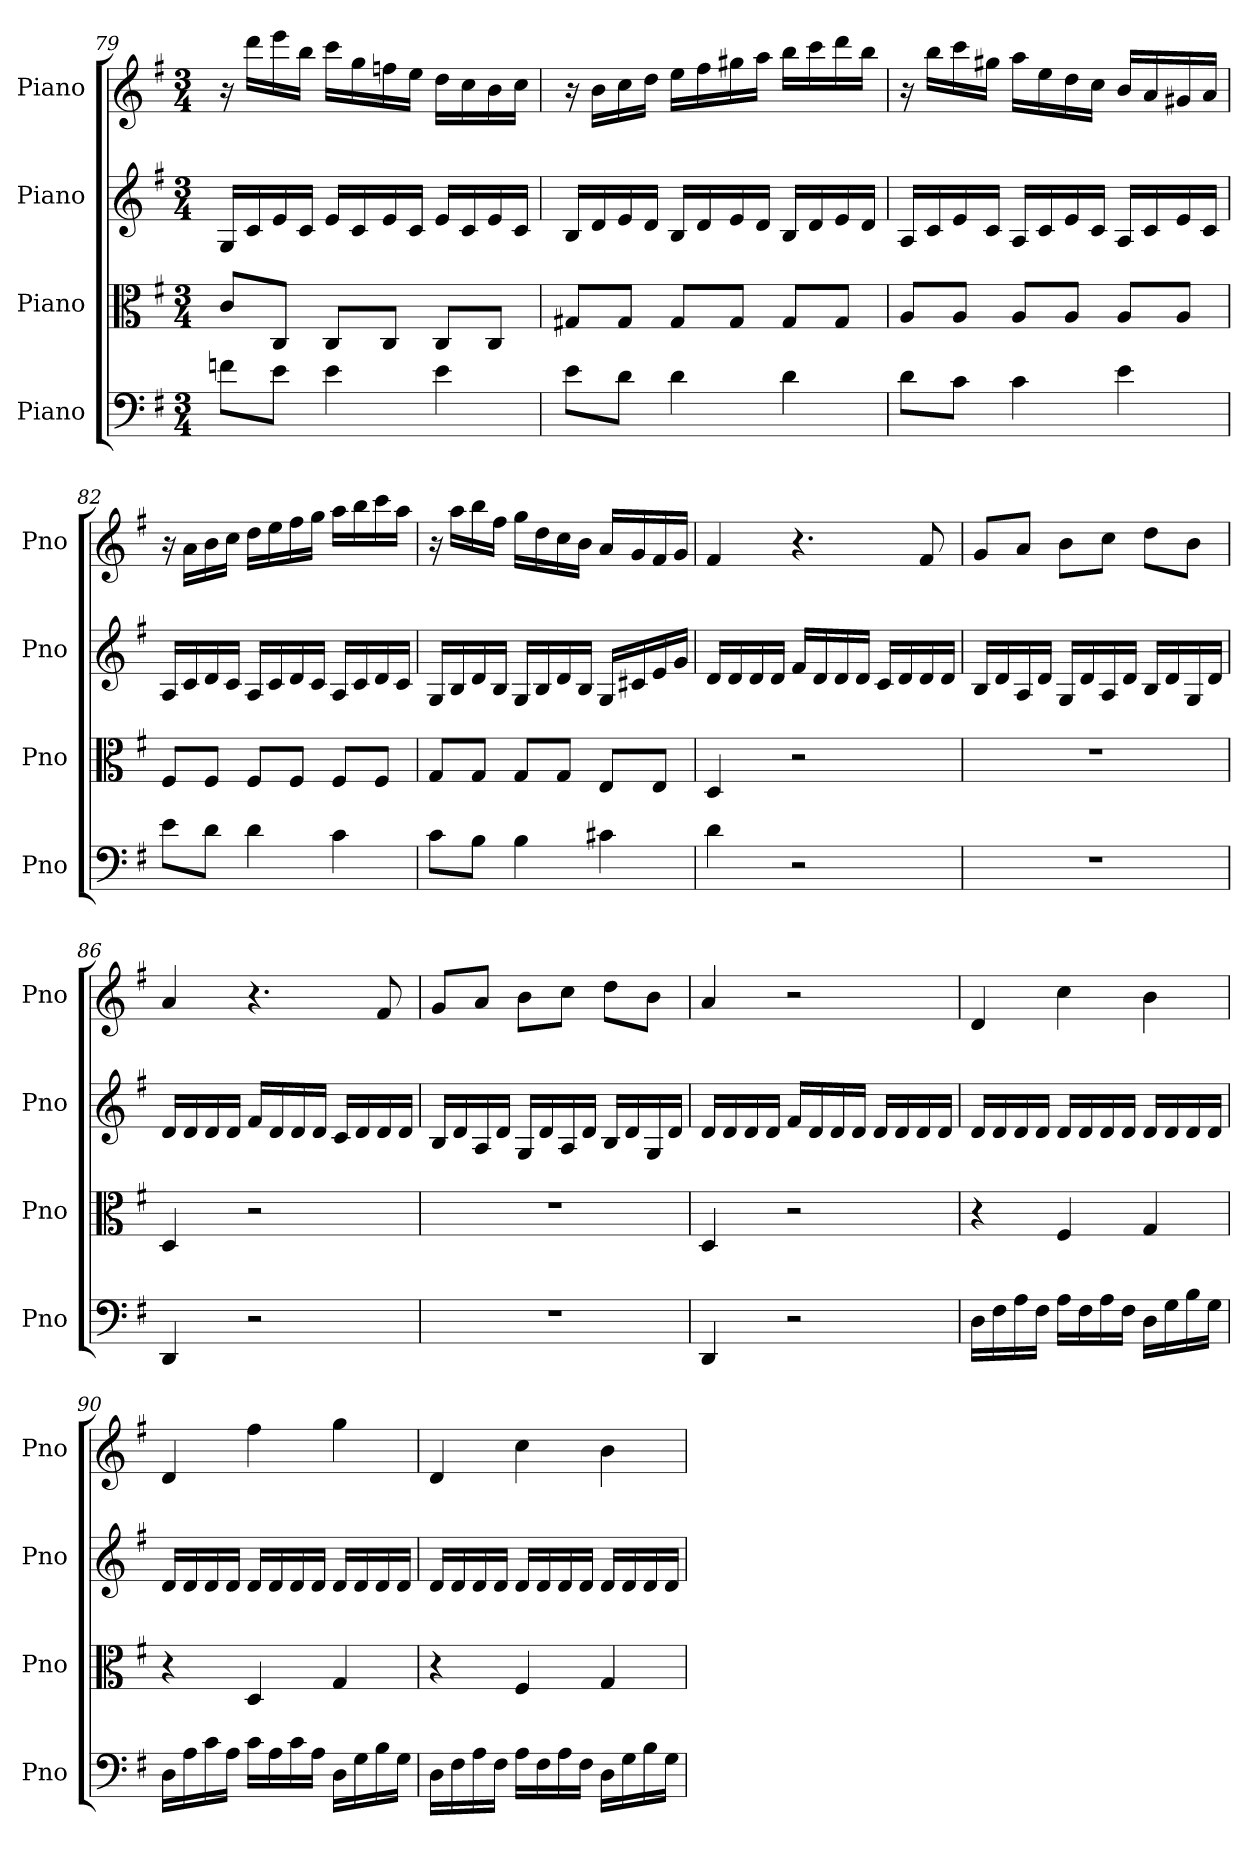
**kern	**kern	**kern	**kern
*part4	*part3	*part2	*part1
*staff4	*staff3	*staff2	*staff1
*I"Piano	*I"Piano	*I"Piano	*I"Piano
*I'Pno	*I'Pno	*I'Pno	*I'Pno
*clefF4	*clefC3	*clefG2	*clefG2
*k[f#]	*k[f#]	*k[f#]	*k[f#]
*M3/4	*M3/4	*M3/4	*M3/4
=79	=79	=79	=79
8fn\L	8c/L	16G/LL	16r
.	.	16c/	16ddd\LL
8e\J	8C/J	16e/	16eee\
.	.	16c/JJ	16bb\JJ
4e\	8C/L	16e/LL	16ccc\LL
.	.	16c/	16gg\
.	8C/J	16e/	16ffn\
.	.	16c/JJ	16ee\JJ
4e\	8C/L	16e/LL	16dd\LL
.	.	16c/	16cc\
.	8C/J	16e/	16b\
.	.	16c/JJ	16cc\JJ
!!LO:LB:g=z
=80	=80	=80	=80
8e\L	8G#X/L	16B/LL	16r
.	.	16d/	16b\LL
8d\J	8G#/J	16e/	16cc\
.	.	16d/JJ	16dd\JJ
4d\	8G#/L	16B/LL	16ee\LL
.	.	16d/	16ff#\
.	8G#/J	16e/	16gg#X\
.	.	16d/JJ	16aa\JJ
4d\	8G#/L	16B/LL	16bb\LL
.	.	16d/	16ccc\
.	8G#/J	16e/	16ddd\
.	.	16d/JJ	16bb\JJ
=81	=81	=81	=81
8d\L	8A/L	16A/LL	16r
.	.	16c/	16bb\LL
8c\J	8A/J	16e/	16ccc\
.	.	16c/JJ	16gg#X\JJ
4c\	8A/L	16A/LL	16aa\LL
.	.	16c/	16ee\
.	8A/J	16e/	16dd\
.	.	16c/JJ	16cc\JJ
4e\	8A/L	16A/LL	16b/LL
.	.	16c/	16a/
.	8A/J	16e/	16g#X/
.	.	16c/JJ	16a/JJ
=82	=82	=82	=82
8e\L	8F#/L	16A/LL	16r
.	.	16c/	16a\LL
8d\J	8F#/J	16d/	16b\
.	.	16c/JJ	16cc\JJ
4d\	8F#/L	16A/LL	16dd\LL
.	.	16c/	16ee\
.	8F#/J	16d/	16ff#\
.	.	16c/JJ	16gg\JJ
4c\	8F#/L	16A/LL	16aa\LL
.	.	16c/	16bb\
.	8F#/J	16d/	16ccc\
.	.	16c/JJ	16aa\JJ
!!LO:LB:g=z
=83	=83	=83	=83
8c\L	8G/L	16G/LL	16r
.	.	16B/	16aa\LL
8B\J	8G/J	16d/	16bb\
.	.	16B/JJ	16ff#\JJ
4B\	8G/L	16G/LL	16gg\LL
.	.	16B/	16dd\
.	8G/J	16d/	16cc\
.	.	16B/JJ	16b\JJ
4c#X\	8E/L	16G/LL	16a/LL
.	.	16c#X/	16g/
.	8E/J	16e/	16f#/
.	.	16g/JJ	16g/JJ
=84	=84	=84	=84
4d\	4D/	16d/LL	4f#/
.	.	16d/	.
.	.	16d/	.
.	.	16d/JJ	.
2r	2r	16f#/LL	4.r
.	.	16d/	.
.	.	16d/	.
.	.	16d/JJ	.
.	.	16c/LL	.
.	.	16d/	.
.	.	16d/	8f#/
.	.	16d/JJ	.
=85	=85	=85	=85
2.r	2.r	16B/LL	8g/L
.	.	16d/	.
.	.	16A/	8a/J
.	.	16d/JJ	.
.	.	16G/LL	8b\L
.	.	16d/	.
.	.	16A/	8cc\J
.	.	16d/JJ	.
.	.	16B/LL	8dd\L
.	.	16d/	.
.	.	16G/	8b\J
.	.	16d/JJ	.
!!LO:PB:g=z
=86	=86	=86	=86
4DD/	4D/	16d/LL	4a/
.	.	16d/	.
.	.	16d/	.
.	.	16d/JJ	.
2r	2r	16f#/LL	4.r
.	.	16d/	.
.	.	16d/	.
.	.	16d/JJ	.
.	.	16c/LL	.
.	.	16d/	.
.	.	16d/	8f#/
.	.	16d/JJ	.
=87	=87	=87	=87
2.r	2.r	16B/LL	8g/L
.	.	16d/	.
.	.	16A/	8a/J
.	.	16d/JJ	.
.	.	16G/LL	8b\L
.	.	16d/	.
.	.	16A/	8cc\J
.	.	16d/JJ	.
.	.	16B/LL	8dd\L
.	.	16d/	.
.	.	16G/	8b\J
.	.	16d/JJ	.
=88	=88	=88	=88
4DD/	4D/	16d/LL	4a/
.	.	16d/	.
.	.	16d/	.
.	.	16d/JJ	.
2r	2r	16f#/LL	2r
.	.	16d/	.
.	.	16d/	.
.	.	16d/JJ	.
.	.	16d/LL	.
.	.	16d/	.
.	.	16d/	.
.	.	16d/JJ	.
!!LO:LB:g=z
=89	=89	=89	=89
16D\LL	4r	16d/LL	4d/
16F#\	.	16d/	.
16A\	.	16d/	.
16F#\JJ	.	16d/JJ	.
16A\LL	4F#/	16d/LL	4cc\
16F#\	.	16d/	.
16A\	.	16d/	.
16F#\JJ	.	16d/JJ	.
16D\LL	4G/	16d/LL	4b\
16G\	.	16d/	.
16B\	.	16d/	.
16G\JJ	.	16d/JJ	.
=90	=90	=90	=90
16D\LL	4r	16d/LL	4d/
16A\	.	16d/	.
16c\	.	16d/	.
16A\JJ	.	16d/JJ	.
16c\LL	4D/	16d/LL	4ff#\
16A\	.	16d/	.
16c\	.	16d/	.
16A\JJ	.	16d/JJ	.
16D\LL	4G/	16d/LL	4gg\
16G\	.	16d/	.
16B\	.	16d/	.
16G\JJ	.	16d/JJ	.
=91	=91	=91	=91
16D\LL	4r	16d/LL	4d/
16F#\	.	16d/	.
16A\	.	16d/	.
16F#\JJ	.	16d/JJ	.
16A\LL	4F#/	16d/LL	4cc\
16F#\	.	16d/	.
16A\	.	16d/	.
16F#\JJ	.	16d/JJ	.
16D\LL	4G/	16d/LL	4b\
16G\	.	16d/	.
16B\	.	16d/	.
16G\JJ	.	16d/JJ	.
=	=	=	=
*-	*-	*-	*-
